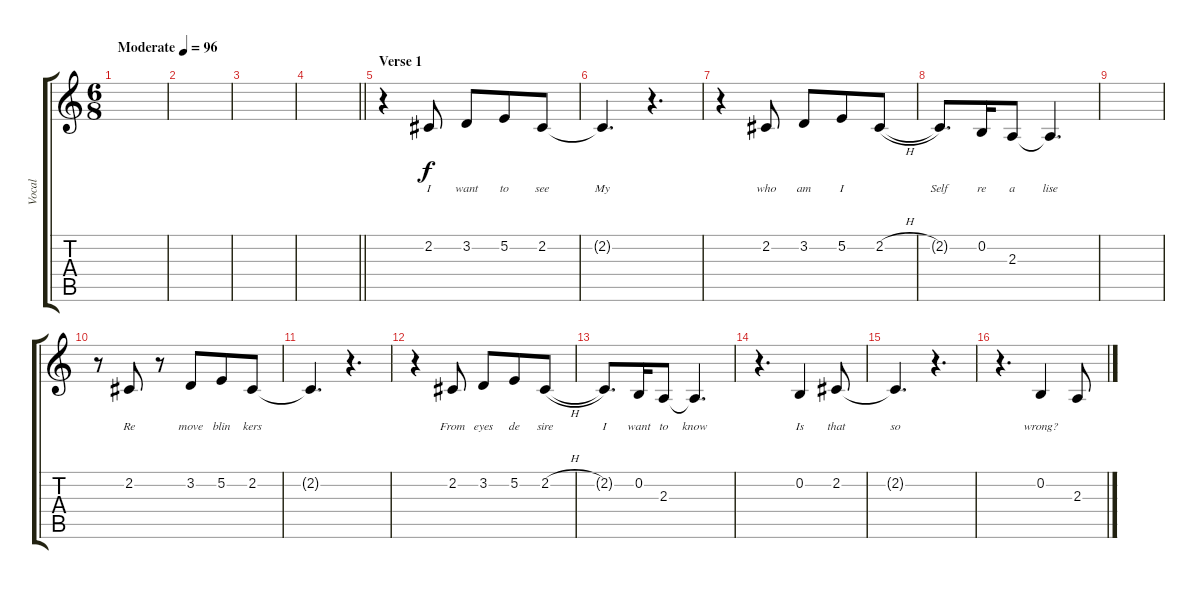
\track ("Vocal" "Vocal") {instrument acousticgrandpiano}
\staff {score tabs}
\tuning (E4 B3 G3 D3 A2 E2) {hide}
\ts (6 8)
\tempo (96 "Moderate")
\clef g2
\ks c
|
|
|
\barLineRight lightlight
|
\section ("" "Verse 1")
r.4 2.2.8{lyrics (0 "I") lyrics (1 "") lyrics (2 "") lyrics (3 "") lyrics (4 "")} 3.2.8{lyrics (0 "want") lyrics (1 "") lyrics (2 "") lyrics (3 "") lyrics (4 "")} 5.2.8{lyrics (0 "to") lyrics (1 "") lyrics (2 "") lyrics (3 "") lyrics (4 "")} 2.2.8{lyrics (0 "see") lyrics (1 "") lyrics (2 "") lyrics (3 "") lyrics (4 "")} |
2.2{t}.4{d lyrics (0 "My") lyrics (1 "") lyrics (2 "") lyrics (3 "") lyrics (4 "")} r.4{d} |
r.4 2.2.8{lyrics (0 "who") lyrics (1 "") lyrics (2 "") lyrics (3 "") lyrics (4 "")} 3.2.8{lyrics (0 "am") lyrics (1 "") lyrics (2 "") lyrics (3 "") lyrics (4 "")} 5.2.8{lyrics (0 "I") lyrics (1 "") lyrics (2 "") lyrics (3 "") lyrics (4 "")} 2.2{h}.8{lyrics (0 "") lyrics (1 "") lyrics (2 "") lyrics (3 "") lyrics (4 "")} |
2.2{t}.8{d lyrics (0 "Self") lyrics (1 "") lyrics (2 "") lyrics (3 "") lyrics (4 "")} 0.2.16{lyrics (0 "re") lyrics (1 "") lyrics (2 "") lyrics (3 "") lyrics (4 "")} 2.3.8{lyrics (0 "a") lyrics (1 "") lyrics (2 "") lyrics (3 "") lyrics (4 "")} 2.3{t}.4{d lyrics (0 "lise") lyrics (1 "") lyrics (2 "") lyrics (3 "") lyrics (4 "")} |
|
r.8 2.2.8{lyrics (0 "Re") lyrics (1 "") lyrics (2 "") lyrics (3 "") lyrics (4 "")} r.8 3.2.8{lyrics (0 "move") lyrics (1 "") lyrics (2 "") lyrics (3 "") lyrics (4 "")} 5.2.8{lyrics (0 "blin") lyrics (1 "") lyrics (2 "") lyrics (3 "") lyrics (4 "")} 2.2.8{lyrics (0 "kers") lyrics (1 "") lyrics (2 "") lyrics (3 "") lyrics (4 "")} |
2.2{t}.4{d lyrics (0 "") lyrics (1 "") lyrics (2 "") lyrics (3 "") lyrics (4 "")} r.4{d} |
r.4 2.2.8{lyrics (0 "From") lyrics (1 "") lyrics (2 "") lyrics (3 "") lyrics (4 "")} 3.2.8{lyrics (0 "eyes") lyrics (1 "") lyrics (2 "") lyrics (3 "") lyrics (4 "")} 5.2.8{lyrics (0 "de") lyrics (1 "") lyrics (2 "") lyrics (3 "") lyrics (4 "")} 2.2{h}.8{lyrics (0 "sire") lyrics (1 "") lyrics (2 "") lyrics (3 "") lyrics (4 "")} |
2.2{t}.8{d lyrics (0 "I") lyrics (1 "") lyrics (2 "") lyrics (3 "") lyrics (4 "")} 0.2.16{lyrics (0 "want") lyrics (1 "") lyrics (2 "") lyrics (3 "") lyrics (4 "")} 2.3.8{lyrics (0 "to") lyrics (1 "") lyrics (2 "") lyrics (3 "") lyrics (4 "")} 2.3{t}.4{d lyrics (0 "know") lyrics (1 "") lyrics (2 "") lyrics (3 "") lyrics (4 "")} |
r.4{d} 0.2.4{lyrics (0 "Is") lyrics (1 "") lyrics (2 "") lyrics (3 "") lyrics (4 "")} 2.2.8{lyrics (0 "that") lyrics (1 "") lyrics (2 "") lyrics (3 "") lyrics (4 "")} |
2.2{t}.4{d lyrics (0 "so") lyrics (1 "") lyrics (2 "") lyrics (3 "") lyrics (4 "")} r.4{d} |
r.4{d} 0.2.4{lyrics (0 "wrong?") lyrics (1 "") lyrics (2 "") lyrics (3 "") lyrics (4 "")} 2.3.8{lyrics (0 "") lyrics (1 "") lyrics (2 "") lyrics (3 "") lyrics (4 "")}
